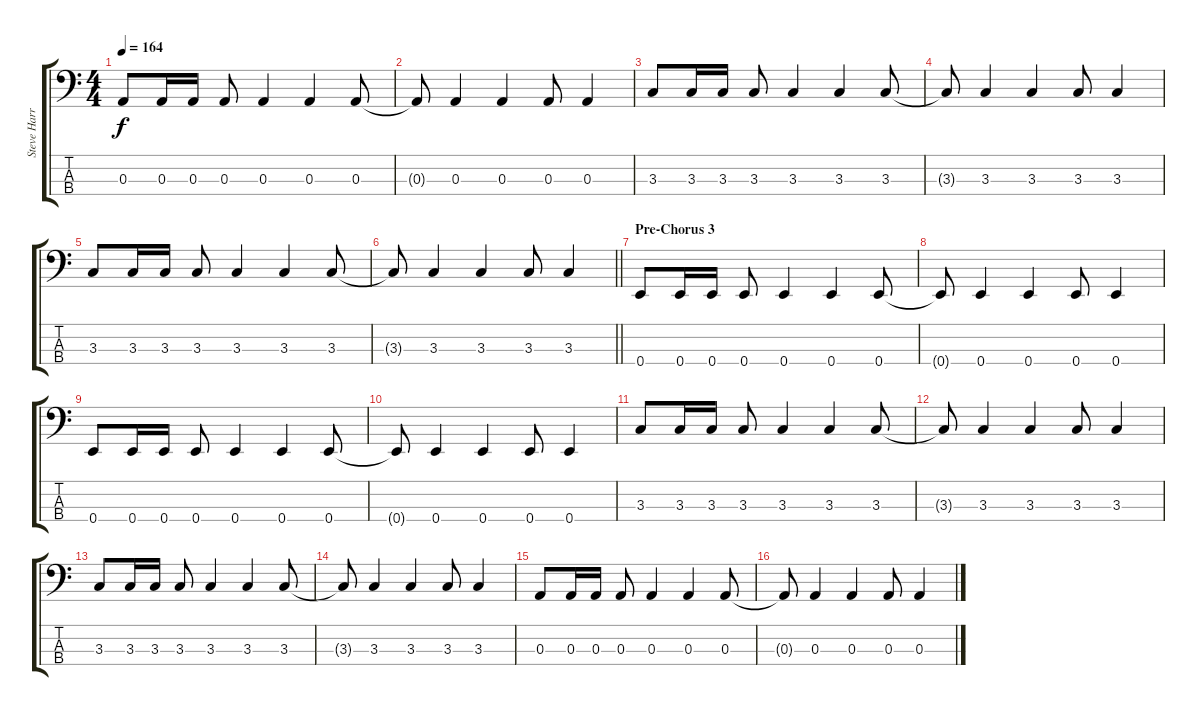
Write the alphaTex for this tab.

\track ("Steve Harris" "Steve Harr") {instrument electricbassfinger}
\staff {score tabs}
\tuning (G2 D2 A1 E1) {hide}
\ts (4 4)
\tempo 164
\clef f4
\ks c
0.3.8{dy f} 0.3.16 0.3.16 0.3.8 0.3.4 0.3.4 0.3.8 |
0.3{t}.8 0.3.4 0.3.4 0.3.8 0.3.4 |
3.3.8 3.3.16 3.3.16 3.3.8 3.3.4 3.3.4 3.3.8 |
3.3{t}.8 3.3.4 3.3.4 3.3.8 3.3.4 |
3.3.8 3.3.16 3.3.16 3.3.8 3.3.4 3.3.4 3.3.8 |
\barLineRight lightlight
3.3{t}.8 3.3.4 3.3.4 3.3.8 3.3.4 |
\section ("" "Pre-Chorus 3")
0.4.8 0.4.16 0.4.16 0.4.8 0.4.4 0.4.4 0.4.8 |
0.4{t}.8 0.4.4 0.4.4 0.4.8 0.4.4 |
0.4.8 0.4.16 0.4.16 0.4.8 0.4.4 0.4.4 0.4.8 |
0.4{t}.8 0.4.4 0.4.4 0.4.8 0.4.4 |
3.3.8 3.3.16 3.3.16 3.3.8 3.3.4 3.3.4 3.3.8 |
3.3{t}.8 3.3.4 3.3.4 3.3.8 3.3.4 |
3.3.8 3.3.16 3.3.16 3.3.8 3.3.4 3.3.4 3.3.8 |
3.3{t}.8 3.3.4 3.3.4 3.3.8 3.3.4 |
0.3.8 0.3.16 0.3.16 0.3.8 0.3.4 0.3.4 0.3.8 |
0.3{t}.8 0.3.4 0.3.4 0.3.8 0.3.4
